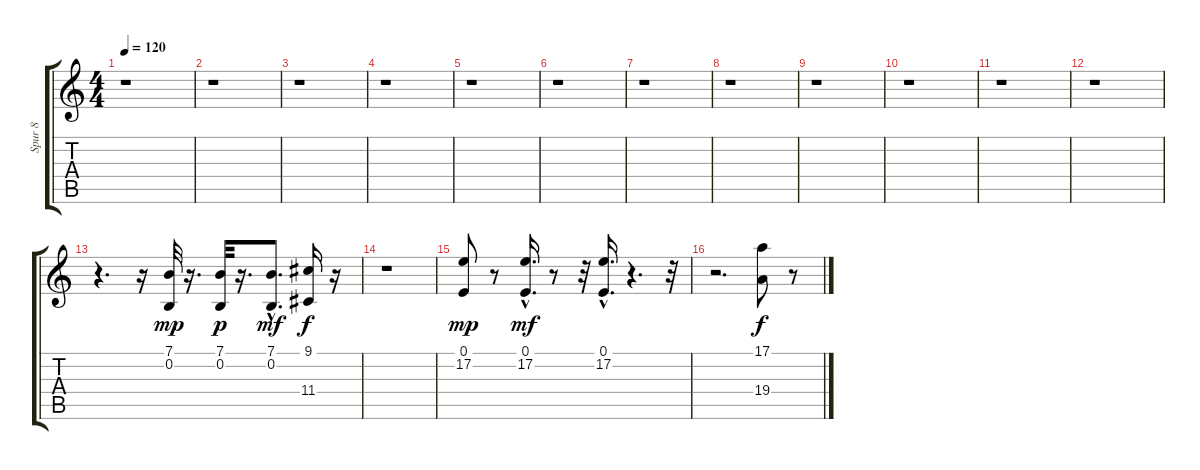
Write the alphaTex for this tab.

\track ("Spur 8" "Spur 8") {instrument brasssection}
\staff {score tabs}
\tuning (E4 B3 G3 D3 A2 E2) {hide}
\ts (4 4)
\tempo 120
\clef g2
\ks c
r.1{dy f} |
r.1 |
r.1 |
r.1 |
r.1 |
r.1 |
r.1 |
r.1 |
r.1 |
r.1 |
r.1 |
r.1 |
r.4{d} r.16 (7.1 0.2).32{dy mp} r.16{d} (7.1 0.2).32{dy p} r.16{d} (7.1{hac} 0.2{hac}).8{d dy mf} (9.1 11.4).16{dy f} r.16 |
r.1 |
(0.1 17.2).8{dy mp} r.8 (0.1{hac} 17.2{hac}).16{d dy mf} r.8 r.32 (0.1{hac} 17.2{hac}).16{d} r.4{d} r.32 |
r.2{d} (17.1 19.4).8{dy f} r.8
